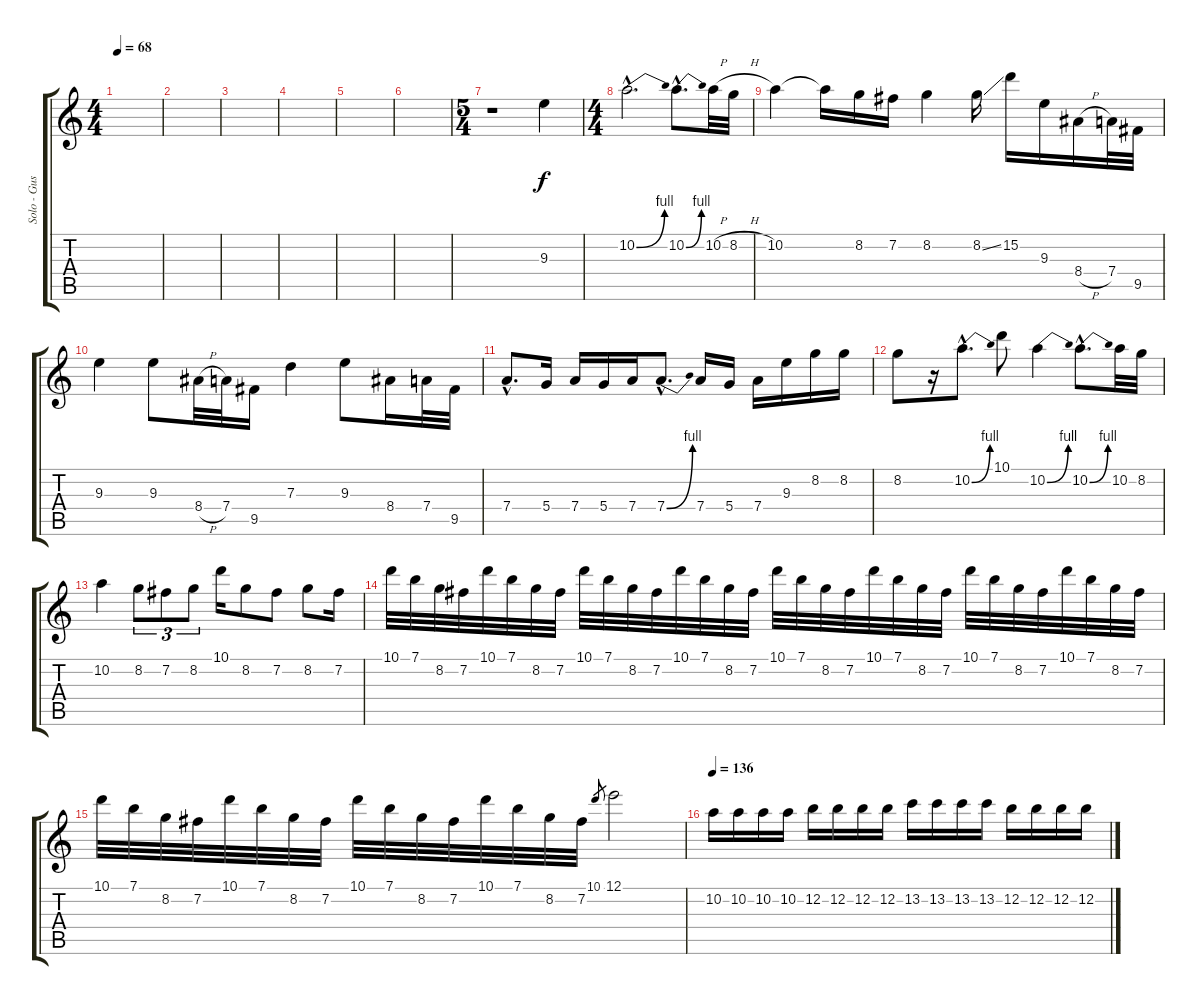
\track ("Solo - Gustavo Napoli" "Solo - Gus") {instrument distortionguitar}
\staff {score tabs}
\tuning (E4 B3 G3 D3 A2 E2) {hide}
\ts (4 4)
\tempo 68
\clef g2
\ks c
|
|
|
|
|
|
\ts (5 4)
r.1 9.3.4 |
\ts (4 4)
10.2{be (bend 0 0 60 4) hac}.2{d} 10.2{be (bend 0 0 60 4) hac}.8{d} 10.2{h}.32 8.2{h}.32 |
10.2.4 10.2{t}.16 8.2.16 7.2.16 8.2.4 8.2{ss}.16 15.2.16 9.3.16 8.4{h}.16 7.4.32 9.5.32 |
9.3.4 9.3.8 8.4{h}.32 7.4.32 9.5.16 7.3.4 9.3.8 8.4.16 7.4.32 9.5.32 |
7.4{hac}.8{d} 5.4.16 7.4.16 5.4.16 7.4.16 7.4{be (bend 0 0 60 4) hac}.8{d} 7.4.16 5.4.16 7.4.16 9.3.16 8.2.16 8.2.16 |
8.2.8 r.16 10.2{be (bend 0 0 60 4) hac}.8{d} 10.1.8 10.2{be (bend 0 0 60 4)}.4 10.2{be (bend 0 0 60 4) hac}.8{d} 10.2.32 8.2.32 |
10.2.4 8.2.8{tu (3 2)} 7.2.8{tu (3 2)} 8.2.8{tu (3 2)} 10.1.16 8.2.8 7.2.8 8.2.8 7.2.16 |
10.1.32 7.1.32 8.2.32 7.2.32 10.1.32 7.1.32 8.2.32 7.2.32 10.1.32 7.1.32 8.2.32 7.2.32 10.1.32 7.1.32 8.2.32 7.2.32 10.1.32 7.1.32 8.2.32 7.2.32 10.1.32 7.1.32 8.2.32 7.2.32 10.1.32 7.1.32 8.2.32 7.2.32 10.1.32 7.1.32 8.2.32 7.2.32 |
10.1.32 7.1.32 8.2.32 7.2.32 10.1.32 7.1.32 8.2.32 7.2.32 10.1.32 7.1.32 8.2.32 7.2.32 10.1.32 7.1.32 8.2.32 7.2.32 10.1.8{gr} 12.1.2 |
\tempo 136
10.2.16 10.2.16 10.2.16 10.2.16 12.2.16 12.2.16 12.2.16 12.2.16 13.2.16 13.2.16 13.2.16 13.2.16 12.2.16 12.2.16 12.2.16 12.2.16
